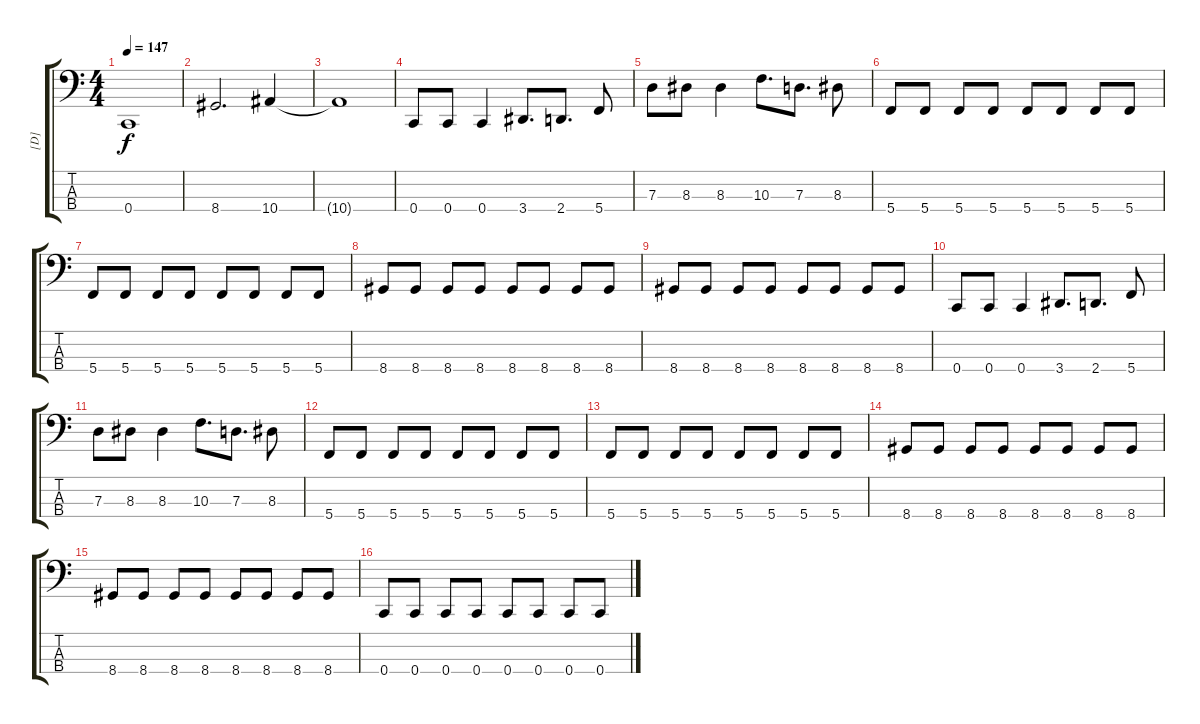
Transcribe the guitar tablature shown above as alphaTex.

\track ("[D]" "[D]") {instrument electricbassfinger}
\staff {score tabs}
\tuning (F2 C2 G1 C1) {hide}
\ts (4 4)
\tempo 147
\clef f4
\ks c
0.4{t}.1{dy f} |
8.4.2{d} 10.4.4 |
10.4{t}.1 |
0.4.8 0.4.8 0.4.4 3.4.8{d} 2.4.8{d} 5.4.8 |
7.3.8 8.3.8 8.3.4 10.3.8{d} 7.3.8{d} 8.3.8 |
5.4.8 5.4.8 5.4.8 5.4.8 5.4.8 5.4.8 5.4.8 5.4.8 |
5.4.8 5.4.8 5.4.8 5.4.8 5.4.8 5.4.8 5.4.8 5.4.8 |
8.4.8 8.4.8 8.4.8 8.4.8 8.4.8 8.4.8 8.4.8 8.4.8 |
8.4.8 8.4.8 8.4.8 8.4.8 8.4.8 8.4.8 8.4.8 8.4.8 |
0.4.8 0.4.8 0.4.4 3.4.8{d} 2.4.8{d} 5.4.8 |
7.3.8 8.3.8 8.3.4 10.3.8{d} 7.3.8{d} 8.3.8 |
5.4.8 5.4.8 5.4.8 5.4.8 5.4.8 5.4.8 5.4.8 5.4.8 |
5.4.8 5.4.8 5.4.8 5.4.8 5.4.8 5.4.8 5.4.8 5.4.8 |
8.4.8 8.4.8 8.4.8 8.4.8 8.4.8 8.4.8 8.4.8 8.4.8 |
8.4.8 8.4.8 8.4.8 8.4.8 8.4.8 8.4.8 8.4.8 8.4.8 |
0.4.8 0.4.8 0.4.8 0.4.8 0.4.8 0.4.8 0.4.8 0.4.8
